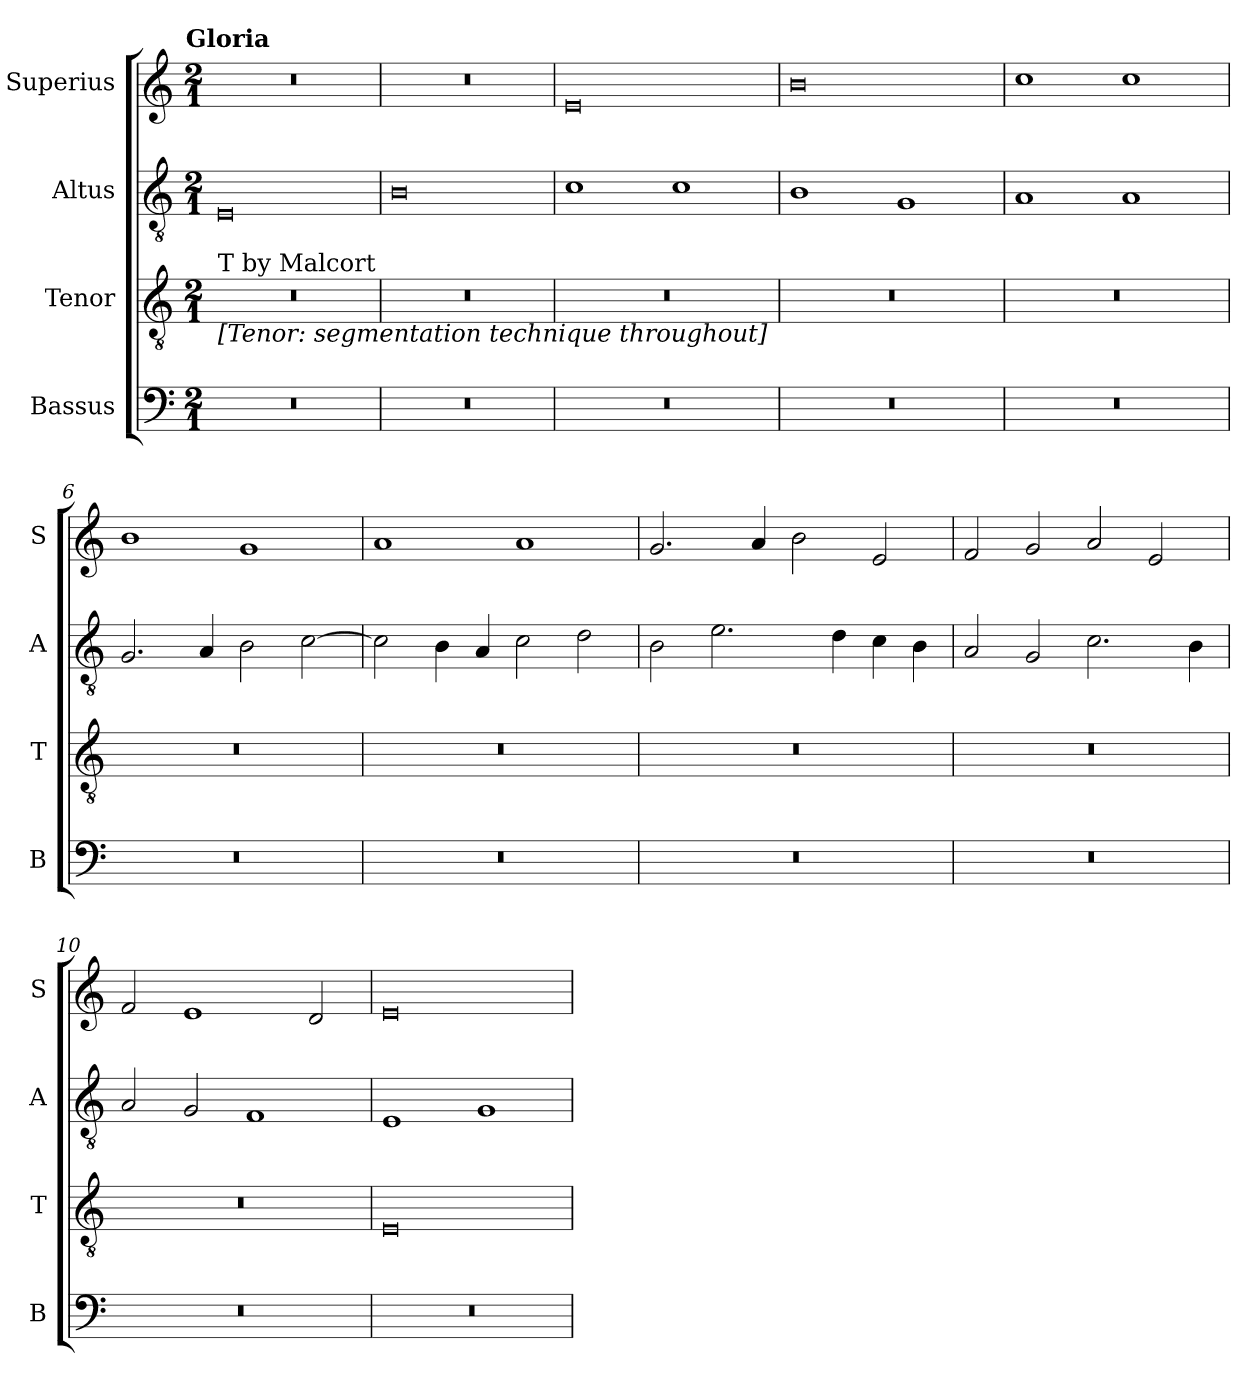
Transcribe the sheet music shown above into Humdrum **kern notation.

**kern	**kern	**kern	**kern
*part4	*part3	*part2	*part1
*staff4	*staff3	*staff2	*staff1
*I"Bassus	*I"Tenor	*I"Altus	*I"Superius
*I'B	*I'T	*I'A	*I'S
*clefF4	*clefGv2	*clefGv2	*clefG2
*k[]	*k[]	*k[]	*k[]
!!LO:TX:omd:t=Gloria
*M2/1	*M2/1	*M2/1	*M2/1
=1	=1	=1	=1
!	!LO:TX:b:t=[Tenor&colon; segmentation technique throughout]	!	!
!	!LO:TX:a:t=T by Malcort	!	!
0r	0r	0E	0r
=2	=2	=2	=2
0r	0r	0B	0r
=3	=3	=3	=3
0r	0r	1c	0e
.	.	1c	.
=4	=4	=4	=4
0r	0r	1B	0b
.	.	1G	.
=5	=5	=5	=5
0r	0r	1A	1cc
.	.	1A	1cc
=6	=6	=6	=6
0r	0r	2.G/	1b
.	.	4A/	.
.	.	2B\	1g
.	.	[2c\	.
=7	=7	=7	=7
0r	0r	2c\]	1a
.	.	4B\	.
.	.	4A/	.
.	.	2c\	1a
.	.	2d\	.
=8	=8	=8	=8
0r	0r	2B\	2.g/
.	.	2.e\	.
.	.	.	4a/
.	.	.	2b\
.	.	4d\	.
.	.	4c\	2e/
.	.	4B\	.
=9	=9	=9	=9
0r	0r	2A/	2f/
.	.	2G/	2g/
.	.	2.c\	2a/
.	.	.	2e/
.	.	4B\	.
=10	=10	=10	=10
0r	0r	2A/	2f/
.	.	2G/	1e
.	.	1F	.
.	.	.	2d/
=11	=11	=11	=11
0r	0E	1E	0e
.	.	1G	.
=	=	=	=
*-	*-	*-	*-
